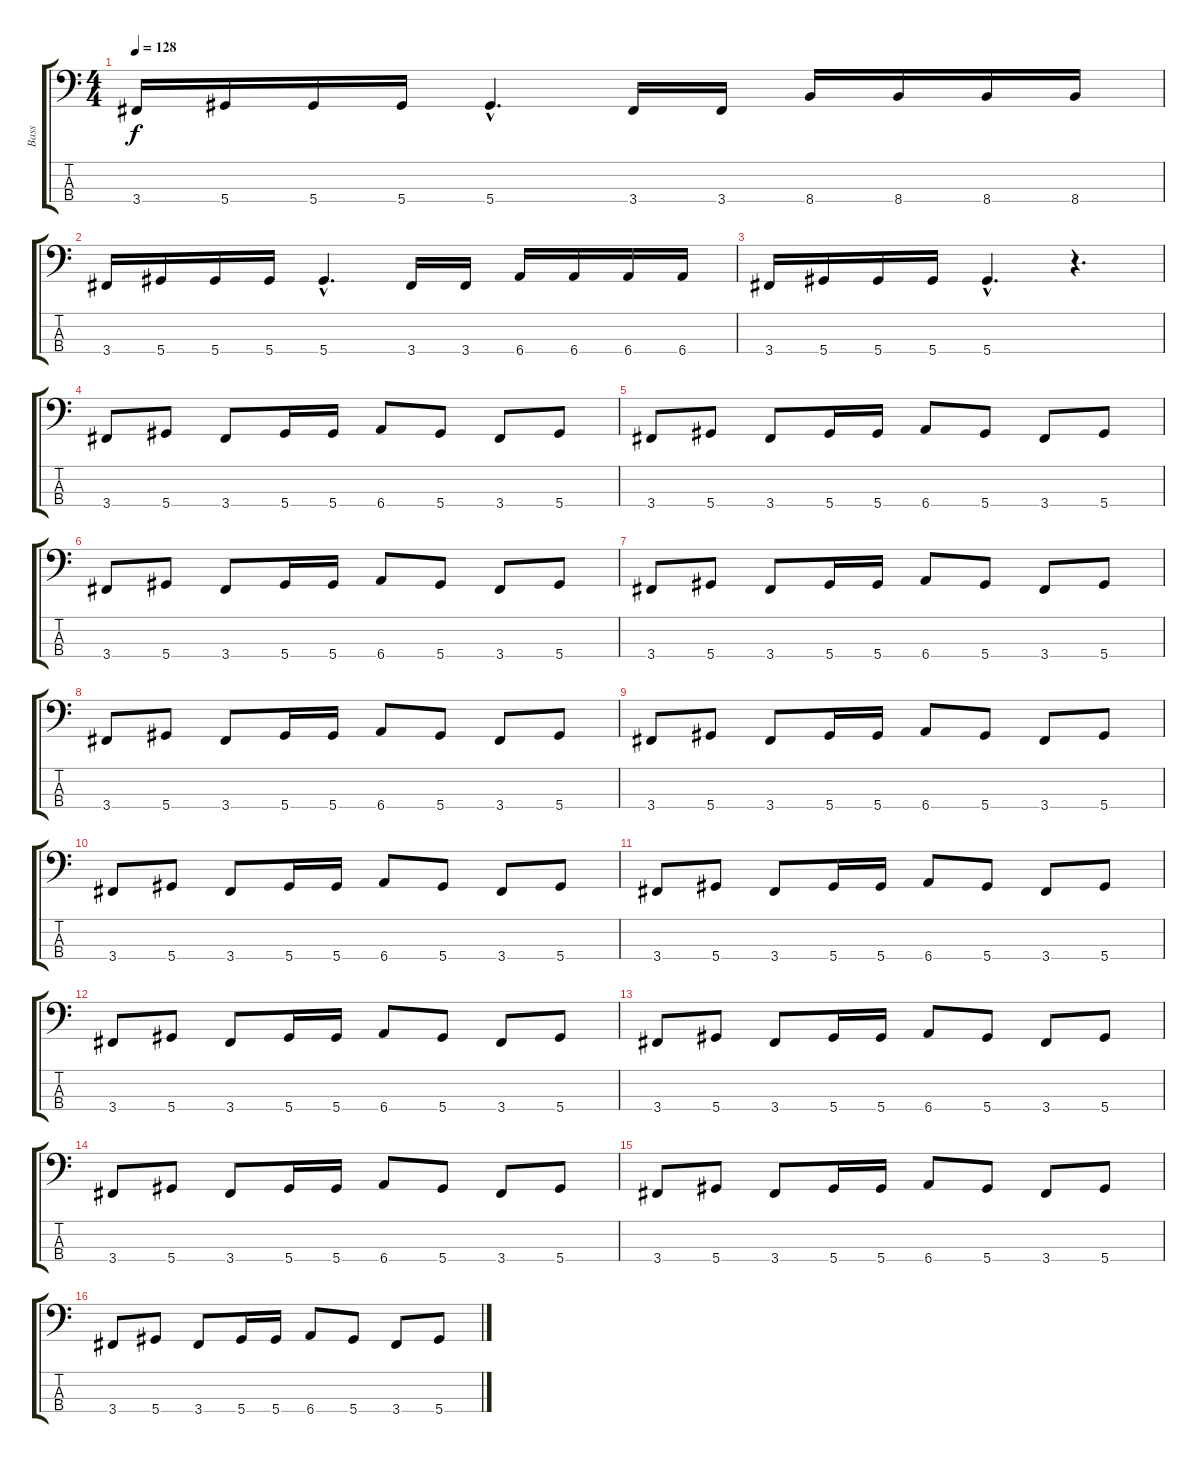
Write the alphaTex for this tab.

\track ("Bass" "Bass") {instrument electricbassfinger}
\staff {score tabs}
\tuning (Gb2 Db2 Ab1 Eb1) {hide}
\ts (4 4)
\tempo 128
\clef f4
\ks c
3.4.16{dy f} 5.4.16 5.4.16 5.4.16 5.4{hac}.4{d} 3.4.16 3.4.16 8.4.16 8.4.16 8.4.16 8.4.16 |
3.4.16 5.4.16 5.4.16 5.4.16 5.4{hac}.4{d} 3.4.16 3.4.16 6.4.16 6.4.16 6.4.16 6.4.16 |
3.4.16 5.4.16 5.4.16 5.4.16 5.4{hac}.4{d} r.4{d} |
\section ("" "")
3.4.8 5.4.8 3.4.8 5.4.16 5.4.16 6.4.8 5.4.8 3.4.8 5.4.8 |
3.4.8 5.4.8 3.4.8 5.4.16 5.4.16 6.4.8 5.4.8 3.4.8 5.4.8 |
3.4.8 5.4.8 3.4.8 5.4.16 5.4.16 6.4.8 5.4.8 3.4.8 5.4.8 |
3.4.8 5.4.8 3.4.8 5.4.16 5.4.16 6.4.8 5.4.8 3.4.8 5.4.8 |
3.4.8 5.4.8 3.4.8 5.4.16 5.4.16 6.4.8 5.4.8 3.4.8 5.4.8 |
3.4.8 5.4.8 3.4.8 5.4.16 5.4.16 6.4.8 5.4.8 3.4.8 5.4.8 |
3.4.8 5.4.8 3.4.8 5.4.16 5.4.16 6.4.8 5.4.8 3.4.8 5.4.8 |
3.4.8 5.4.8 3.4.8 5.4.16 5.4.16 6.4.8 5.4.8 3.4.8 5.4.8 |
3.4.8 5.4.8 3.4.8 5.4.16 5.4.16 6.4.8 5.4.8 3.4.8 5.4.8 |
3.4.8 5.4.8 3.4.8 5.4.16 5.4.16 6.4.8 5.4.8 3.4.8 5.4.8 |
3.4.8 5.4.8 3.4.8 5.4.16 5.4.16 6.4.8 5.4.8 3.4.8 5.4.8 |
3.4.8 5.4.8 3.4.8 5.4.16 5.4.16 6.4.8 5.4.8 3.4.8 5.4.8 |
3.4.8 5.4.8 3.4.8 5.4.16 5.4.16 6.4.8 5.4.8 3.4.8 5.4.8
